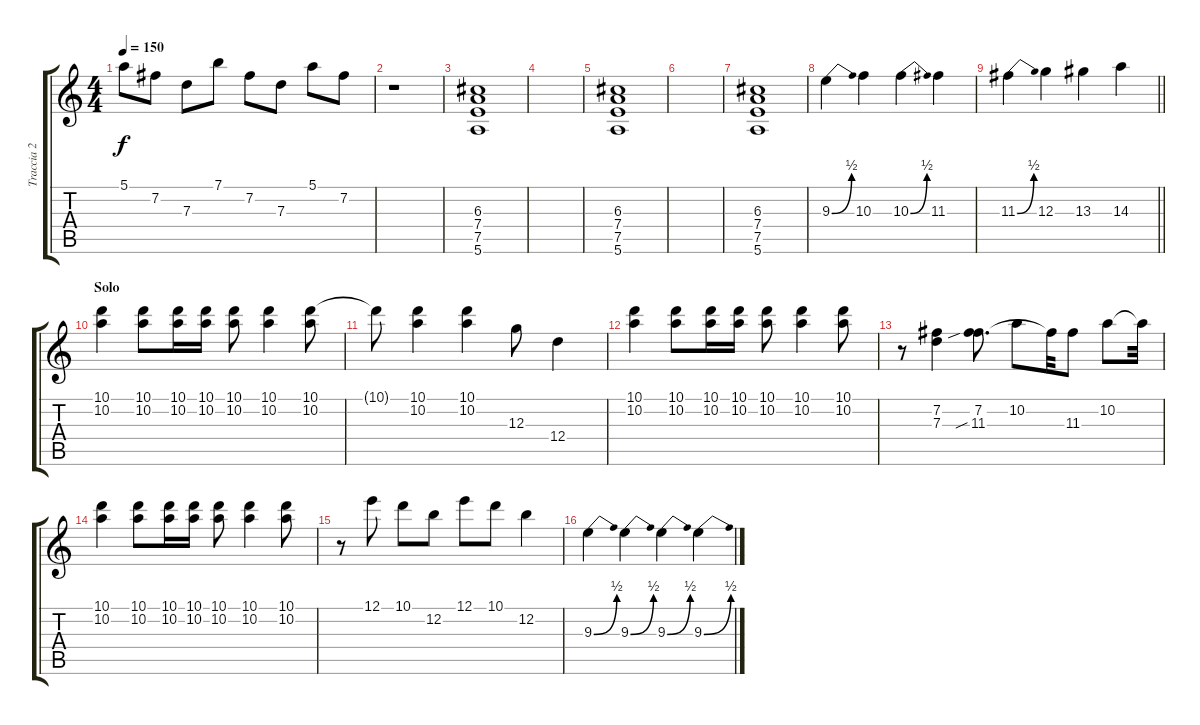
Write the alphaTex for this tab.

\track ("Traccia 2" "Traccia 2") {instrument overdrivenguitar}
\staff {score tabs}
\tuning (E4 B3 G3 D3 A2 E2) {hide}
\ts (4 4)
\tempo 150
\clef g2
\ks c
5.1.8{dy f} 7.2.8 7.3.8 7.1.8 7.2.8 7.3.8 5.1.8 7.2.8 |
r.1 |
(6.3 7.4 7.5 5.6).1 |
|
(6.3 7.4 7.5 5.6).1 |
|
(6.3 7.4 7.5 5.6).1 |
9.3{be (bend 0 0 60 2)}.4 10.3.4 10.3{be (bend 0 0 60 2)}.4 11.3.4 |
\barLineRight lightlight
11.3{be (bend 0 0 60 2)}.4 12.3.4 13.3.4 14.3.4 |
\section ("" "Solo")
(10.1 10.2).4 (10.1 10.2).8 (10.1 10.2).16 (10.1 10.2).16 (10.1 10.2).8 (10.1 10.2).4 (10.1 10.2).8 |
10.1{t}.8 (10.1 10.2).4 (10.1 10.2).4 12.3.8 12.4.4 |
(10.1 10.2).4 (10.1 10.2).8 (10.1 10.2).16 (10.1 10.2).16 (10.1 10.2).8 (10.1 10.2).4 (10.1 10.2).8 |
r.8 (7.2 7.3).4 (7.2 11.3{sib}).8{d} 10.2.8 11.3{t}.32 11.3.8 10.2.8 10.2{t}.32 |
(10.1 10.2).4 (10.1 10.2).8 (10.1 10.2).16 (10.1 10.2).16 (10.1 10.2).8 (10.1 10.2).4 (10.1 10.2).8 |
r.8 12.1.8 10.1.8 12.2.8 12.1.8 10.1.8 12.2.4 |
9.3{be (bend 0 0 60 2)}.4 9.3{be (bend 0 0 60 2)}.4 9.3{be (bend 0 0 60 2)}.4 9.3{be (bend 0 0 60 2)}.4
